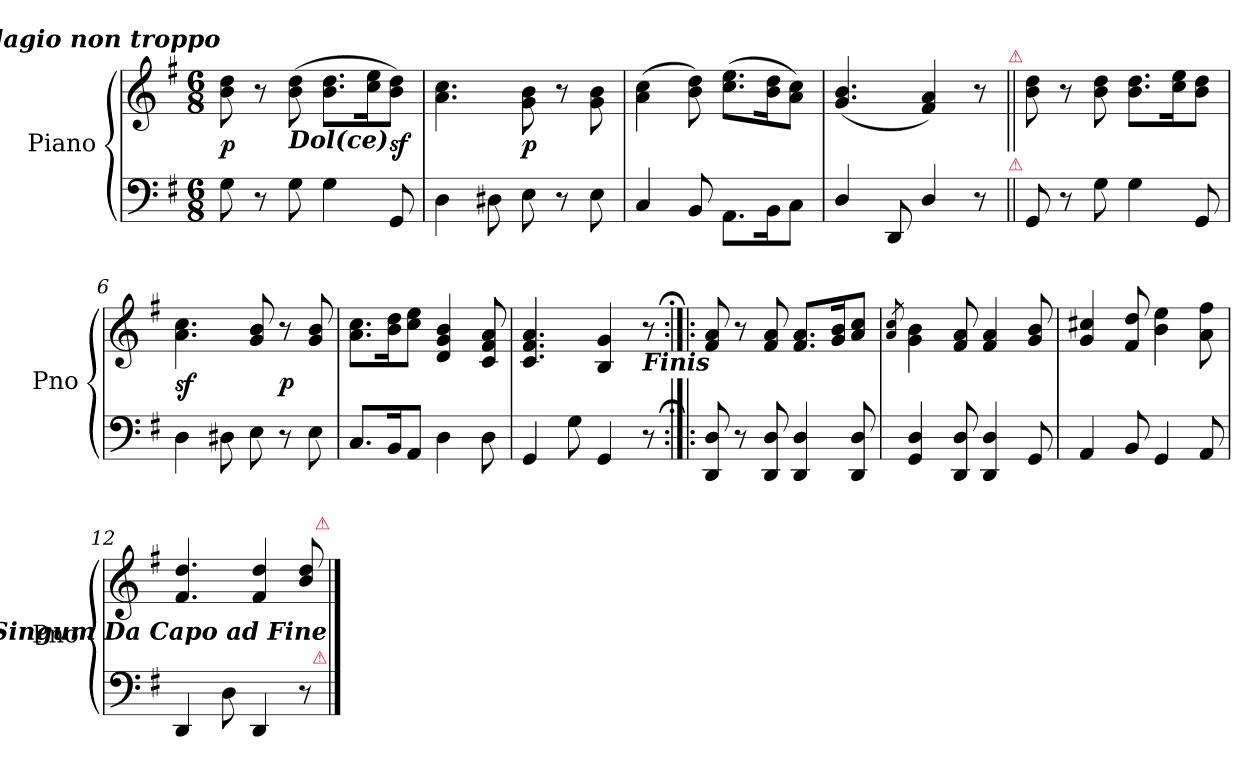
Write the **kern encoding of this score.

**kern	**kern	**dynam
*part1	*part1	*part1
*staff2	*staff1	*staff1/2
*I"Piano	*	*
*I'Pno	*	*
*clefF4	*clefG2	*
*k[f#]	*k[f#]	*
*G:	*G:	*
*M6/8	*M6/8	*
=1	=1	=1
!	!LO:TX:a:Bi:rj:t=Adagio non troppo	!
8G\	8b\ 8dd\	p
8r	8r	.
!	!LO:TX:b:Bi:t=Dol(ce)	!
8G\	(>8b\ 8dd\	.
4G\	8.b\ 8.dd\L	.
.	16cc\ 16ee\K	.
8GG/	8b\ 8dd\J)	sf
=2	=2	=2
4D\	4.a\ 4.cc\	.
8D#X\	.	.
8E\	8g\ 8b\	p
8r	8r	.
8E\	8g\ 8b\	.
=3	=3	=3
4C/	(>4a\ 4cc\	.
8BB/	8b\ 8dd\)	.
8.AA\L	(>8.cc\ 8.ee\L	.
16BB\K	16b\ 16dd\K	.
8C\J	8a\ 8cc\J)	.
=4	=4	=4
4D/	(<4.g/ 4.b/	.
8DD/	.	.
4D/	4f#/ 4a/)	.
8r	8r	.
!	!LO:TX:a:color=crimson:t=⚠	!
!LO:TX:a:color=crimson:t=⚠	!	!
=5||	=5||	=5||
8GG/	8b\ 8dd\	.
8r	8r	.
8G\	8b\ 8dd\	.
4G\	8.b\ 8.dd\L	.
.	16cc\ 16ee\K	.
8GG/	8b\ 8dd\J	.
=6	=6	=6
4D\	4.a\ 4.cc\	sf
8D#X\	.	.
8E\	8g/ 8b/	.
8r	8r	p
8E\	8g/ 8b/	.
=7	=7	=7
8.C/L	8.a\ 8.cc\L	.
16BB/K	16b\ 16dd\K	.
8AA/J	8cc\ 8ee\J	.
4D\	4d/ 4g/ 4b/	.
8D\	8c/ 8f#/ 8a/	.
=8	=8	=8
4GG/	4.c/ 4.f#/ 4.a/	.
8G\	.	.
4GG/	4B/ 4g/	.
!	!LO:TX:b:Bi:t=Finis	!
8r	8r	.
=9:|!|:;	=9:|!|:;	=9:|!|:;
8DD/ 8D/	8f#/ 8a/	.
8r	8r	.
8DD/ 8D/	8f#/ 8a/	.
4DD/ 4D/	8.f#/ 8.a/L	.
.	16g/ 16b/K	.
8DD/ 8D/	8a/ 8cc/J	.
=10	=10	=10
.	8qa/ 8qcc/	.
4GG/ 4D/	4g\ 4b\	.
8DD/ 8D/	8f#/ 8a/	.
4DD/ 4D/	4f#/ 4a/	.
8GG/	8g/ 8b/	.
=11	=11	=11
4AA/	4g/ 4cc#X/	.
8BB/	8f#/ 8dd/	.
4GG/	4b\ 4ee\	.
8AA/	8a\ 8ff#\	.
=12	=12	=12
4DD/	4.f#/ 4.dd/	.
8D\	.	.
4DD/	4f#/ 4dd/	.
8r	8b/ 8dd/	.
!	!LO:TX:b:Bi:t=Singum Da Capo ad Fine	!
!	!LO:TX:a:color=crimson:t=⚠	!
!LO:TX:a:color=crimson:t=⚠	!	!
==	==	==
*-	*-	*-
